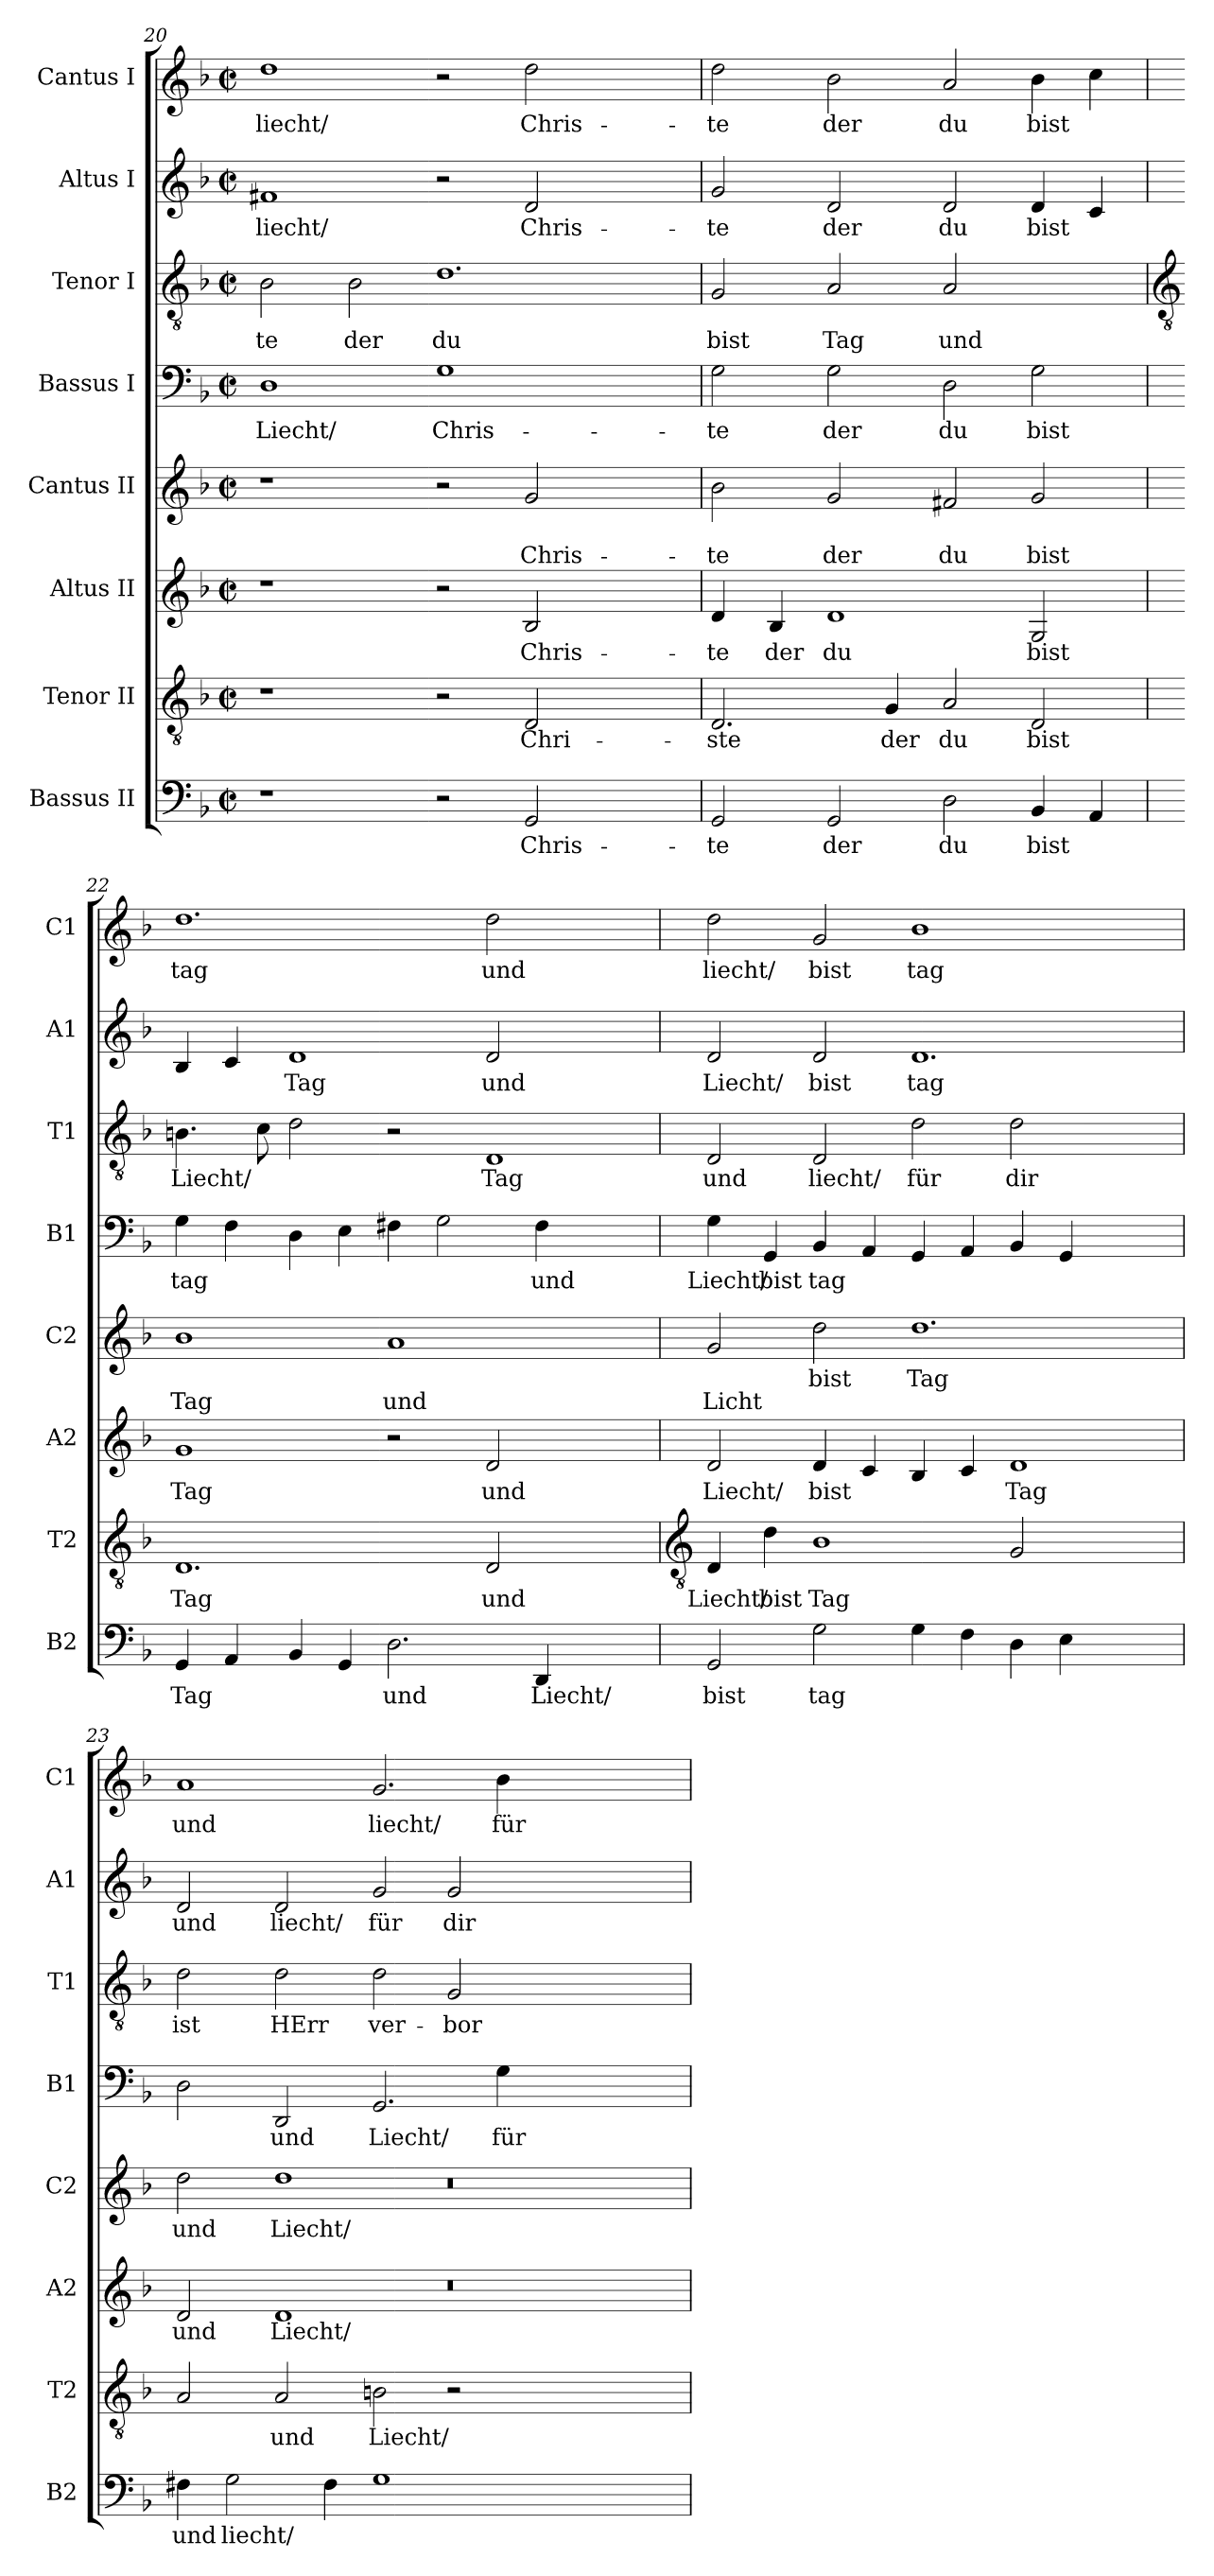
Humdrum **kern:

**kern	**text	**kern	**text	**kern	**text	**kern	**text	**text	**kern	**text	**kern	**text	**kern	**text	**kern	**text
*part8	*part8	*part7	*part7	*part6	*part6	*part5	*part5	*part5	*part4	*part4	*part3	*part3	*part2	*part2	*part1	*part1
*staff8	*staff8	*staff7	*staff7	*staff6	*staff6	*staff5	*staff5	*staff5	*staff4	*staff4	*staff3	*staff3	*staff2	*staff2	*staff1	*staff1
*I"Bassus II	*	*I"Tenor II	*	*I"Altus II	*	*I"Cantus II	*	*	*I"Bassus I	*	*I"Tenor I	*	*I"Altus I	*	*I"Cantus I	*
*I'B2	*	*I'T2	*	*I'A2	*	*I'C2	*	*	*I'B1	*	*I'T1	*	*I'A1	*	*I'C1	*
*clefF4	*	*clefGv2	*	*clefG2	*	*clefG2	*	*	*clefF4	*	*clefGv2	*	*clefG2	*	*clefG2	*
*k[b-]	*	*k[b-]	*	*k[b-]	*	*k[b-]	*	*	*k[b-]	*	*k[b-]	*	*k[b-]	*	*k[b-]	*
*F:	*	*F:	*	*F:	*	*F:	*	*	*F:	*	*F:	*	*F:	*	*F:	*
*M4/2	*	*M4/2	*	*M4/2	*	*M4/2	*	*	*M4/2	*	*M4/2	*	*M4/2	*	*M4/2	*
*met(c|)	*	*met(c|)	*	*met(c|)	*	*met(c|)	*	*	*met(c|)	*	*met(c|)	*	*met(c|)	*	*met(c|)	*
=20	=20	=20	=20	=20	=20	=20	=20	=20	=20	=20	=20	=20	=20	=20	=20	=20
!	!	!	!	!	!	!	!	!	!	!LO:LY:b	!	!LO:LY:b	!	!LO:LY:b	!	!LO:LY:b
1r	.	1r	.	1r	.	1r	.	.	1D	Liecht/	2B-	-te	1f#X	liecht/	1dd	liecht/
!	!	!	!	!	!	!	!	!	!	!	!	!LO:LY:b	!	!	!	!
.	.	.	.	.	.	.	.	.	.	.	2B-	der	.	.	.	.
!	!	!	!	!	!	!	!	!	!	!LO:LY:b	!	!LO:LY:b	!	!	!	!
2r	.	2r	.	2r	.	2r	.	.	1G	Chris-	1.d	du	2r	.	2r	.
!	!LO:LY:b	!	!LO:LY:b	!	!LO:LY:b	!	!	!LO:LY:b	!	!	!	!	!	!LO:LY:b	!	!LO:LY:b
2GG	Chris-	2D	Chri-	2B-	Chris-	2g	.	Chris-	.	.	.	.	2d	Chris-	2dd	Chris-
2ryy	.	2ryy	.	2ryy	.	2ryy	.	.	2ryy	.	.	.	2ryy	.	2ryy	.
=21	=21	=21	=21	=21	=21	=21	=21	=21	=21	=21	=21	=21	=21	=21	=21	=21
!	!LO:LY:b	!	!LO:LY:b	!	!LO:LY:b	!	!	!LO:LY:b	!	!LO:LY:b	!	!LO:LY:b	!	!LO:LY:b	!	!LO:LY:b
2GG	-te	2.D	-ste	4d	-te	2b-	.	-te	2G	-te	2G	bist	2g	-te	2dd	-te
!	!	!	!	!	!LO:LY:b	!	!	!	!	!	!	!	!	!	!	!
.	.	.	.	4B-	der	.	.	.	.	.	.	.	.	.	.	.
!	!LO:LY:b	!	!	!	!LO:LY:b	!	!	!LO:LY:b	!	!LO:LY:b	!	!LO:LY:b	!	!LO:LY:b	!	!LO:LY:b
2GG	der	.	.	1d	du	2g	.	der	2G	der	2A	Tag	2d	der	2b-	der
!	!	!	!LO:LY:b	!	!	!	!	!	!	!	!	!	!	!	!	!
.	.	4G	der	.	.	.	.	.	.	.	.	.	.	.	.	.
!	!LO:LY:b	!	!LO:LY:b	!	!	!	!	!LO:LY:b	!	!LO:LY:b	!	!LO:LY:b	!	!LO:LY:b	!	!LO:LY:b
2D	du	2A	du	.	.	2f#X	.	du	2D	du	2A	und	2d	du	2a	du
!	!LO:LY:b	!	!LO:LY:b	!	!LO:LY:b	!	!	!LO:LY:b	!	!LO:LY:b	!	!	!	!LO:LY:b	!	!LO:LY:b
4BB-	bist	2D	bist	2G	bist	2g	.	bist	2G	bist	2ryy	.	4d	bist	4b-	bist
4AA	.	.	.	.	.	.	.	.	.	.	.	.	4c	.	4cc	.
!!LO:LB:g=z
=22	=22	=22	=22	=22	=22	=22	=22	=22	=22	=22	=22	=22	=22	=22	=22	=22
*	*	*	*	*	*	*	*	*	*	*	*clefGv2	*	*	*	*	*
!	!LO:LY:b	!	!LO:LY:b	!	!LO:LY:b	!	!	!LO:LY:b	!	!LO:LY:b	!	!LO:LY:b	!	!	!	!LO:LY:b
4GG	Tag	1.D	Tag	1g	Tag	1b-	.	Tag	4G	tag	4.Bn	Liecht/	4B-	.	1.dd	tag
4AA	.	.	.	.	.	.	.	.	4F	.	.	.	4c	.	.	.
.	.	.	.	.	.	.	.	.	.	.	8c	.	.	.	.	.
!	!	!	!	!	!	!	!	!	!	!	!	!	!	!LO:LY:b	!	!
4BB-	.	.	.	.	.	.	.	.	4D	.	2d	.	1d	Tag	.	.
4GG	.	.	.	.	.	.	.	.	4E	.	.	.	.	.	.	.
!	!LO:LY:b	!	!	!	!	!	!	!LO:LY:b	!	!	!	!	!	!	!	!
2.D	und	.	.	2r	.	1a	.	und	4F#X	.	2r	.	.	.	.	.
.	.	.	.	.	.	.	.	.	2G	.	.	.	.	.	.	.
!	!	!	!LO:LY:b	!	!LO:LY:b	!	!	!	!	!	!	!LO:LY:b	!	!LO:LY:b	!	!LO:LY:b
.	.	2D	und	2d	und	.	.	.	.	.	1D	Tag	2d	und	2dd	und
!	!LO:LY:b	!	!	!	!	!	!	!	!	!LO:LY:b	!	!	!	!	!	!
4DD	Liecht/	.	.	.	.	.	.	.	4F#	und	.	.	.	.	.	.
2ryy	.	2ryy	.	2ryy	.	2ryy	.	.	2ryy	.	.	.	2ryy	.	2ryy	.
!!LO:LB:g=z
=23	=23	=23	=23	=23	=23	=23	=23	=23	=23	=23	=23	=23	=23	=23	=23	=23
*	*	*clefGv2	*	*	*	*	*	*	*	*	*	*	*	*	*	*
!	!LO:LY:b	!	!LO:LY:b	!	!LO:LY:b	!	!	!LO:LY:b	!	!LO:LY:b	!	!LO:LY:b	!	!LO:LY:b	!	!LO:LY:b
2GG	bist	4D	Liecht/	2d	Liecht/	2g	.	Licht	4G	Liecht/	2D	und	2d	Liecht/	2dd	liecht/
!	!	!	!LO:LY:b	!	!	!	!	!	!	!LO:LY:b	!	!	!	!	!	!
.	.	4d	bist	.	.	.	.	.	4GG	bist	.	.	.	.	.	.
!	!LO:LY:b	!	!LO:LY:b	!	!LO:LY:b	!	!LO:LY:b	!	!	!LO:LY:b	!	!LO:LY:b	!	!LO:LY:b	!	!LO:LY:b
2G	tag	1B-	Tag	4d	bist	2dd	bist	.	4BB-	tag	2D	liecht/	2d	bist	2g	bist
.	.	.	.	4c	.	.	.	.	4AA	.	.	.	.	.	.	.
!	!	!	!	!	!	!	!LO:LY:b	!	!	!	!	!LO:LY:b	!	!LO:LY:b	!	!LO:LY:b
4G	.	.	.	4B-	.	1.dd	Tag	.	4GG	.	2d	für	1.d	tag	1b-	tag
4F	.	.	.	4c	.	.	.	.	4AA	.	.	.	.	.	.	.
!	!	!	!	!	!LO:LY:b	!	!	!	!	!	!	!LO:LY:b	!	!	!	!
4D	.	2G	.	1d	Tag	.	.	.	4BB-	.	2d	dir	.	.	.	.
4E	.	.	.	.	.	.	.	.	4GG	.	.	.	.	.	.	.
2ryy	.	2ryy	.	.	.	.	.	.	2ryy	.	2ryy	.	.	.	2ryy	.
=23A	=23A	=23A	=23A	=23A	=23A	=23A	=23A	=23A	=23A	=23A	=23A	=23A	=23A	=23A	=23A	=23A
!	!LO:LY:b	!	!	!	!LO:LY:b	!	!LO:LY:b	!	!	!	!	!LO:LY:b	!	!LO:LY:b	!	!LO:LY:b
4F#X	und	2A	.	2d	und	2dd	und	.	2D	.	2d	ist	2d	und	1a	und
!	!LO:LY:b	!	!	!	!	!	!	!	!	!	!	!	!	!	!	!
2G	liecht/	.	.	.	.	.	.	.	.	.	.	.	.	.	.	.
!	!	!	!LO:LY:b	!	!LO:LY:b	!	!LO:LY:b	!	!	!LO:LY:b	!	!LO:LY:b	!	!LO:LY:b	!	!
.	.	2A	und	1d	Liecht/	1dd	Liecht/	.	2DD	und	2d	HErr	2d	liecht/	.	.
4F#	.	.	.	.	.	.	.	.	.	.	.	.	.	.	.	.
!	!	!	!LO:LY:b	!	!	!	!	!	!	!LO:LY:b	!	!LO:LY:b	!	!LO:LY:b	!	!LO:LY:b
1G	.	2Bn	Liecht/	.	.	.	.	.	2.GG	Liecht/	2d	ver-	2g	für	2.g	liecht/
!	!	!	!	!	!	!	!	!	!	!	!	!LO:LY:b	!	!LO:LY:b	!	!
.	.	2r	.	0r	.	0r	.	.	.	.	2G	-bor-	2g	dir	.	.
!	!	!	!	!	!	!	!	!	!	!LO:LY:b	!	!	!	!	!	!LO:LY:b
.	.	.	.	.	.	.	.	.	4G	für	.	.	.	.	4b-	für
1.ryy	.	1.ryy	.	.	.	.	.	.	1.ryy	.	1.ryy	.	1.ryy	.	1.ryy	.
=	=	=	=	=	=	=	=	=	=	=	=	=	=	=	=	=
*-	*-	*-	*-	*-	*-	*-	*-	*-	*-	*-	*-	*-	*-	*-	*-	*-
